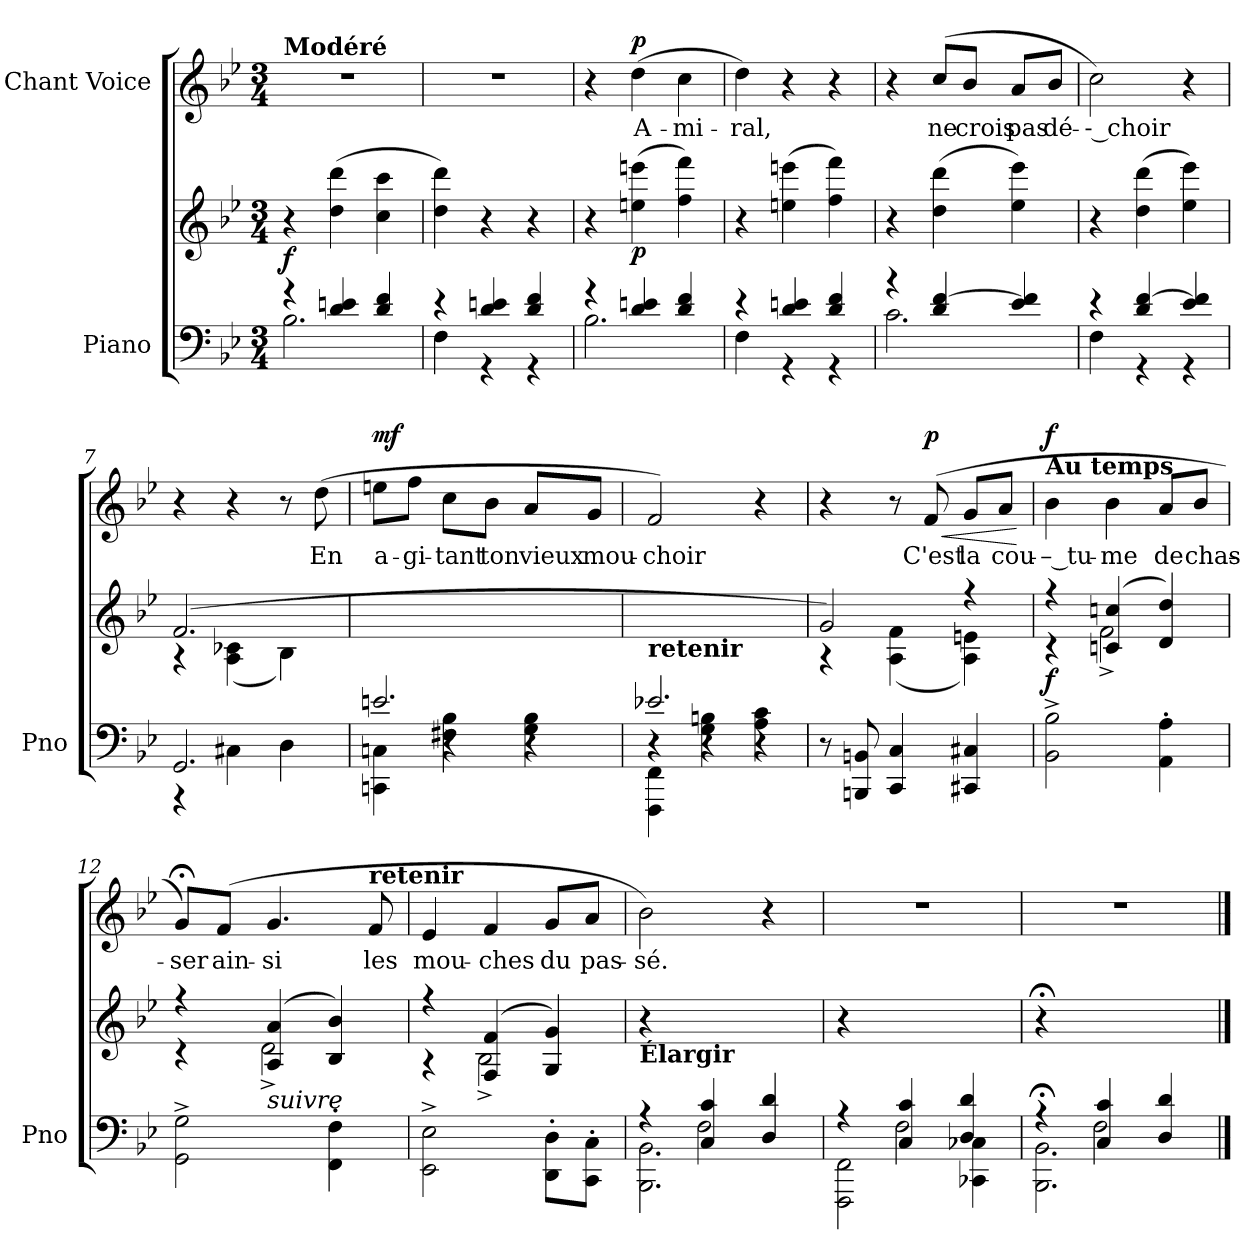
**kern	**kern	**dynam	**kern	**text	**dynam
*part2	*part2	*part2	*part1	*part1	*part1
*staff3	*staff2	*staff2/3	*staff1	*staff1	*staff1
*I"Piano	*	*	*I"Chant Voice	*	*
*I'Pno	*	*	*	*	*
*clefF4	*clefG2	*	*clefG2	*	*
*k[b-e-]	*k[b-e-]	*	*k[b-e-]	*	*
*M3/4	*M3/4	*	*M3/4	*	*
=1	=1	=1	=1	=1	=1
*^	*	*	*	*	*
!	!	!	!	!LO:TX:a:B:t=Modéré	!	!
!	!	!	!LO:DY:b	!	!	!
4r	2.B-\	4r	f	2.r	.	.
4d/ 4en/	.	(4dd\ 4ddd\	.	.	.	.
4d/ 4f/	.	4cc\ 4ccc\	.	.	.	.
=2	=2	=2	=2	=2	=2	=2
4r	4F\	4dd\ 4ddd\)	.	2.r	.	.
4d/ 4en/	4r	4r	.	.	.	.
4d/ 4f/	4r	4r	.	.	.	.
=3	=3	=3	=3	=3	=3	=3
4r	2.B-\	4r	.	4r	.	.
!	!	!	!LO:DY:b	!	!	!LO:DY:a
4d/ 4enj/	.	(4een\ 4eeen\	p	(4dd\	A-	p
4d/ 4f/	.	4ff\ 4fff\)	.	4cc\	-mi-	.
=4	=4	=4	=4	=4	=4	=4
4r	4F\	4r	.	4dd\)	-ral,	.
4d/ 4en/	4r	(4een\ 4eeen\	.	4r	.	.
4d/ 4f/	4r	4ff\ 4fff\)	.	4r	.	.
=5	=5	=5	=5	=5	=5	=5
4r	2.c\	4r	.	4r	.	.
4d/ [4f/	.	(4dd\ 4ddd\	.	(>8cc/L	ne	.
.	.	.	.	8b-/J	crois	.
4e-i/ 4f/]	.	4ee-i\ 4eee-i\)	.	8a/L	pas	.
.	.	.	.	8b-/J	dé-	.
=6	=6	=6	=6	=6	=6	=6
4r	4F\	4r	.	2cc\)	-- choir	.
4d/ [4f/	4r	(4dd\ 4ddd\	.	.	.	.
4e-/ 4f/]	4r	4ee-\ 4eee-\)	.	4r	.	.
=7	=7	=7	=7	=7	=7	=7
*	*	*^	*	*	*	*
2.GG/	4r	(2.f/	4r	.	4r	.	.
.	4C#X\	.	(4A\ 4c-X\	.	4r	.	.
.	4D\	.	4B-\)	.	8r	.	.
.	.	.	.	.	(8dd\	En	.
*	*	*v	*v	*	*	*	*
=8	=8	=8	=8	=8	=8	=8
*	*^	*	*	*	*	*
!	!	!	!	!	!	!	!LO:DY:a
2.en/	4CCni\ 4Cni\	4ryy	2.ryy	.	8een\L	a-	mf
.	.	.	.	.	8ff\J	-gi-	.
.	4r	4F#X\ 4B-\	.	.	8cc\L	-tant	.
.	.	.	.	.	8b-\J	ton	.
.	4r	4G\ 4B-\	.	.	8a/L	vieux	.
.	.	.	.	.	8g/J	mou-	.
=9	=9	=9	=9	=9	=9	=9	=9
!	!	!	!LO:TX:b:B:t=retenir	!	!	!	!
2.e-X/	4FFF\ 4FF\	4r	2.ryy	.	2f/)	-choir	.
.	4r	4G\ 4Bn\	.	.	.	.	.
.	4r	4A\ 4c\	.	.	4r	.	.
*v	*v	*v	*	*	*	*	*
=10	=10	=10	=10	=10	=10
*	*^	*	*	*	*
8r	2g/)	4r	.	4r	.	.
8BBBn/ 8BBn/	.	.	.	.	.	.
4CC/ 4C/	.	(4A\ 4f\	.	8r	.	.
!	!	!	!	!	!	!LO:HP:b
!	!	!	!	!	!	!LO:DY:n=1:b
.	.	.	.	(8f/	C'est	< p
4CC#X/ 4C#X/	4r	4A\ 4en\)	.	8g/L	la	.
.	.	.	.	8a/J	cou-	.
*	*v	*v	*	*	*	*
.	.	.	.	.	[
=11	=11	=11	=11	=11	=11
*	*^	*	*	*	*
!	!	!	!	!LO:TX:a:B:t=Au temps	!	!
!	!	!	!LO:DY:b	!	!	!LO:DY:b
2BB-i\^ 2B-i\^	4r	4r	f	4b-\	-– tu-	f
.	(>4cni/ 4ccni/	2f^\	.	4b-\	-me	.
4AA\' 4A\'	4d/ 4dd/)	.	.	8a/L	de	.
.	.	.	.	8b-/J	chas-	.
=12	=12	=12	=12	=12	=12	=12
2GG\^ 2G\^	4r	4r	.	8g;</L)	-ser	.
.	.	.	.	(8f/J	ain-	.
!	!LO:TX:b:i:t=suivre	!	!	!	!	!
.	(>4A/ 4a/	2d^\	.	4.g/	-si	.
4FF\' 4F\'	4B-/ 4b-/)	.	.	.	.	.
!	!	!	!	!LO:TX:a:B:t=retenir	!	!
.	.	.	.	8f/	les	.
=13	=13	=13	=13	=13	=13	=13
2EE-\^ 2E-\^	4r	4r	.	4e-/	mou-	.
.	(>4F/ 4f/	2B-^\	.	4f/	-ches	.
8DD\' 8D\'L	4G/ 4g/)	.	.	8g/L	du	.
8CC\' 8C\'J	.	.	.	8a/J	pas-	.
*	*v	*v	*	*	*	*
=14	=14	=14	=14	=14	=14
*^	*	*	*	*	*
*	*^	*	*	*	*	*
!	!	!	!LO:TX:b:B:t=Élargir	!	!	!	!
4ryy	4r	2.BBB-\ 2.BB-\	4r	.	2b-\)	-sé.	.
4C/ 4c/	2F\	.	2ryy	.	.	.	.
4D/ 4d/	.	.	.	.	4r	.	.
=15	=15	=15	=15	=15	=15	=15	=15
4ryy	4r	2FFF\ 2FF\	4r	.	2.r	.	.
4C/ 4c/	2F\	.	2ryy	.	.	.	.
4D/ 4d/	.	4CC-X\ 4C-X\	.	.	.	.	.
=16	=16	=16	=16	=16	=16	=16	=16
4ryy	4r	2.BBB-\; 2.BB-\;	4r;<	.	2.r	.	.
4C/ 4c/	2F\	.	2ryy	.	.	.	.
4D/ 4d/	.	.	.	.	.	.	.
*v	*v	*v	*	*	*	*	*
==	==	==	==	==	==
*-	*-	*-	*-	*-	*-
